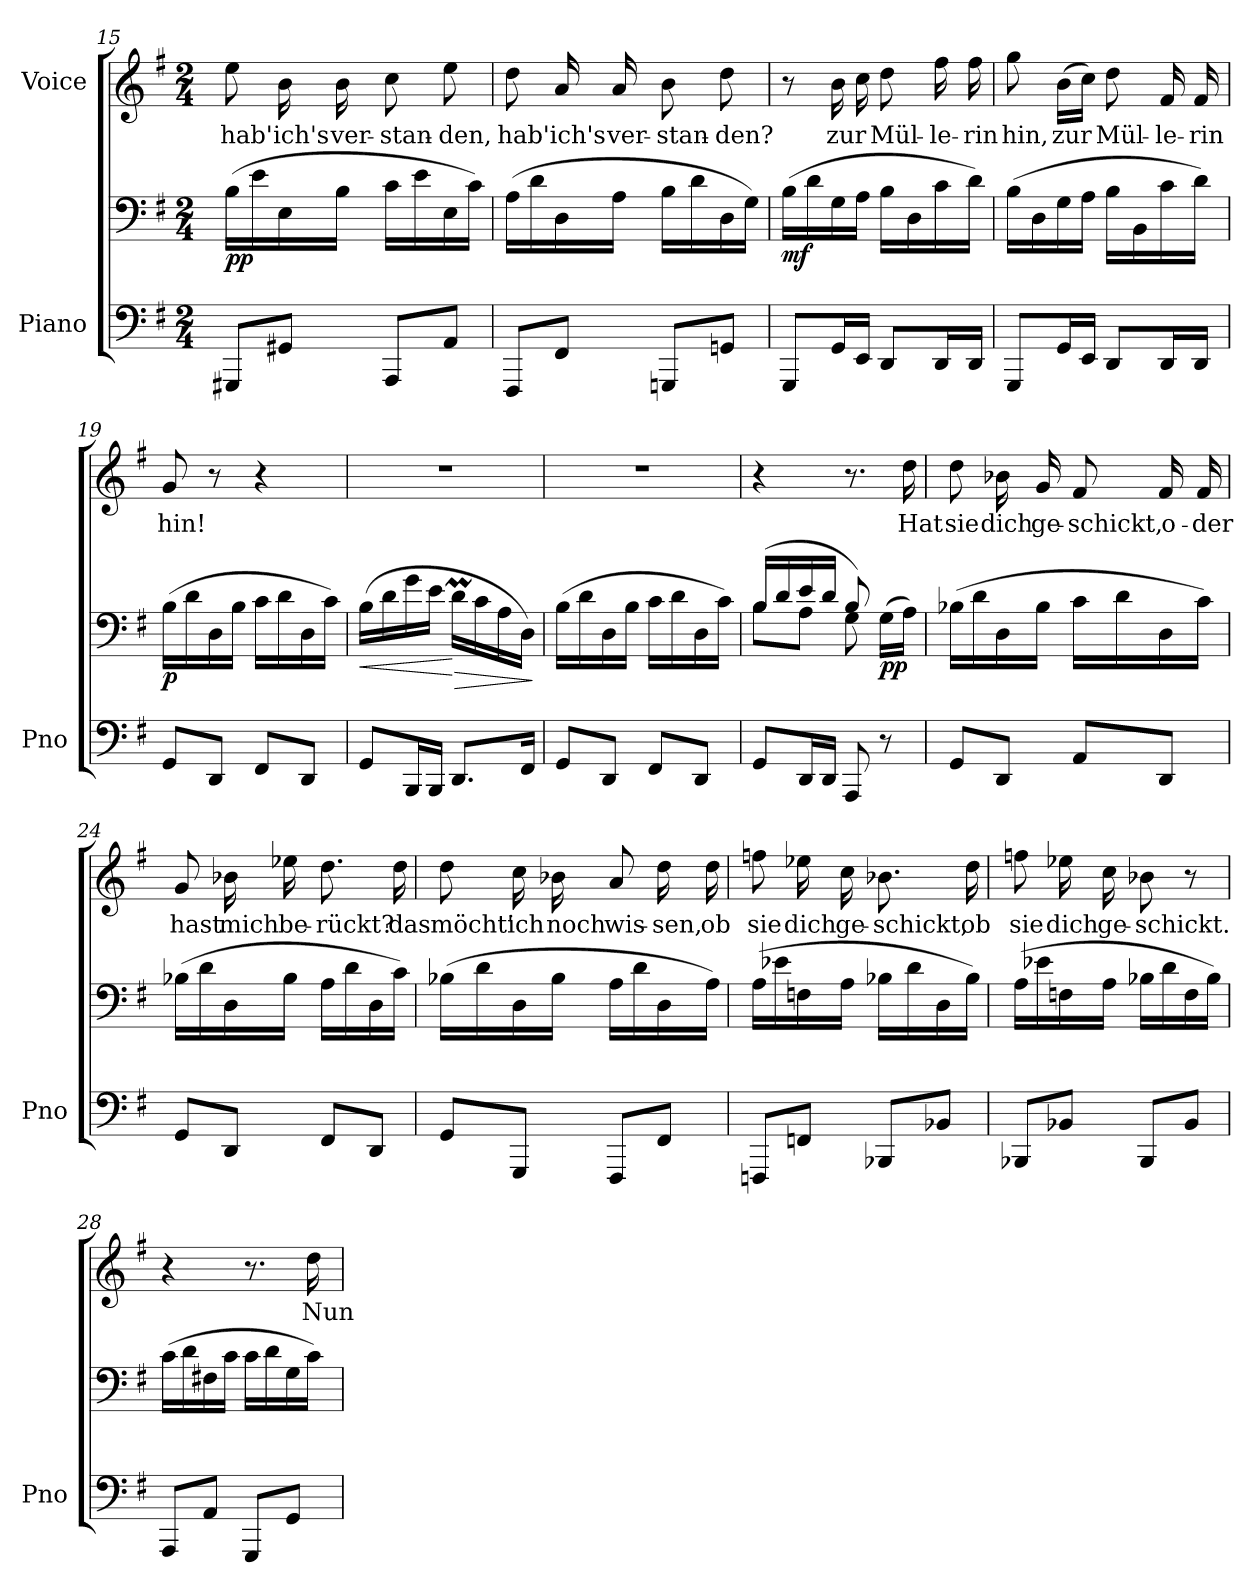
**kern	**kern	**dynam	**kern	**text
*part2	*part2	*part2	*part1	*part1
*staff3	*staff2	*staff2/3	*staff1	*staff1
*I"Piano	*	*	*I"Voice	*
*I'Pno	*	*	*	*
*clefF4	*clefF4	*	*clefG2	*
*k[f#]	*k[f#]	*	*k[f#]	*
*M2/4	*M2/4	*	*M2/4	*
=15	=15	=15	=15	=15
!	!	!LO:DY:b	!	!
8GGG#X/L	(16B\LL	pp	8ee\	hab'
.	16e\	.	.	.
8GG#X/J	16E\	.	16b\	ich's
.	16B\JJ	.	16b\	ver-
8AAA/L	16c\LL	.	8cc\	-stan-
.	16e\	.	.	.
8AA/J	16E\	.	8ee\	-den,
.	16c\JJ)	.	.	.
=16	=16	=16	=16	=16
8FFF#/L	(16A\LL	.	8dd\	hab'
.	16d\	.	.	.
8FF#/J	16D\	.	16a/	ich's
.	16A\JJ	.	16a/	ver-
8GGGn/L	16B\LL	.	8b\	-stan-
.	16d\	.	.	.
8GGn/J	16D\	.	8dd\	-den?
.	16G\JJ)	.	.	.
=17	=17	=17	=17	=17
!	!	!LO:DY:b	!	!
8GGG/L	(16B\LL	mf	8r	.
.	16d\	.	.	.
16GG/L	16G\	.	16b\	zur
16EE/JJ	16A\JJ	.	16cc\	.
8DD/L	16B\LL	.	8dd\	Mül-
.	16D\	.	.	.
16DD/L	16c\	.	16ff#\	-le-
16DD/JJ	16d\JJ)	.	16ff#\	-rin
!!LO:LB:g=z
=18	=18	=18	=18	=18
8GGG/L	(16B\LL	.	8gg\	hin,
.	16D\	.	.	.
16GG/L	16G\	.	(16b\LL	zur
16EE/JJ	16A\JJ	.	16cc\JJ)	.
8DD/L	16B\LL	.	8dd\	Mül-
.	16BB\	.	.	.
16DD/L	16c\	.	16f#/	-le-
16DD/JJ	16d\JJ)	.	16f#/	-rin
=19	=19	=19	=19	=19
!	!	!LO:DY:b	!	!
8GG/L	(16B\LL	p	8g/	hin!
.	16d\	.	.	.
8DD/J	16D\	.	8r	.
.	16B\JJ	.	.	.
8FF#/L	16c\LL	.	4r	.
.	16d\	.	.	.
8DD/J	16D\	.	.	.
.	16c\JJ)	.	.	.
=20	=20	=20	=20	=20
!	!	!LO:HP:b	!	!
8GG/L	(16B\LL	<	2r	.
.	16d\	.	.	.
16BBB/L	16g\	.	.	.
16BBB/JJ	16e\JJ	.	.	.
!	!	!LO:HP:n=1:b	!	!
8.DD/L	16dM\LL	[ >	.	.
.	16c\	.	.	.
.	16A\	.	.	.
16FF#/Jk	16D\JJ)	.	.	.
.	.	]	.	.
=21	=21	=21	=21	=21
8GG/L	(16B\LL	.	2r	.
.	16d\	.	.	.
8DD/J	16D\	.	.	.
.	16B\JJ	.	.	.
8FF#/L	16c\LL	.	.	.
.	16d\	.	.	.
8DD/J	16D\	.	.	.
.	16c\JJ)	.	.	.
!!LO:LB:g=z
=22	=22	=22	=22	=22
*	*^	*	*	*
8GG/L	(16B/LL	8B\L	.	4r	.
.	16d/	.	.	.	.
16DD/L	16e/	8A\J	.	.	.
16DD/JJ	16d/JJ	.	.	.	.
8AAA/	8B/)	8G\	.	8.r	.
!	!	!	!LO:DY:b	!	!
8r	(>16G\LL	8ryy	pp	.	.
.	16A\JJ)	.	.	16dd\	Hat
*	*v	*v	*	*	*
=23	=23	=23	=23	=23
8GG/L	(16B-X\LL	.	8dd\	sie
.	16d\	.	.	.
8DD/J	16D\	.	16b-X\	dich
.	16B-\JJ	.	16g/	ge-
8AA/L	16c\LL	.	8f#/	-schickt,
.	16d\	.	.	.
8DD/J	16D\	.	16f#/	o-
.	16c\JJ)	.	16f#/	-der
=24	=24	=24	=24	=24
8GG/L	(16B-X\LL	.	8g/	hast
.	16d\	.	.	.
8DD/J	16D\	.	16b-X\	mich
.	16B-\JJ	.	16ee-X\	be-
8FF#/L	16A\LL	.	8.dd\	-rückt?
.	16d\	.	.	.
8DD/J	16D\	.	.	.
.	16c\JJ)	.	16dd\	das
=25	=25	=25	=25	=25
8GG/L	(16B-X\LL	.	8dd\	möcht'
.	16d\	.	.	.
8GGG/J	16D\	.	16cc\	ich
.	16B-\JJ	.	16b-X\	noch
8FFF#/L	16A\LL	.	8a/	wis-
.	16d\	.	.	.
8FF#/J	16D\	.	16dd\	-sen,
.	16A\JJ)	.	16dd\	ob
!!LO:LB:g=z
=26	=26	=26	=26	=26
8FFFn/L	(16A\LL	.	8ffn\	sie
.	16e-X\	.	.	.
8FFn/J	16Fn\	.	16ee-X\	dich
.	16A\JJ	.	16cc\	ge-
8BBB-X/L	16B-X\LL	.	8.b-X\	-schickt,
.	16d\	.	.	.
8BB-X/J	16D\	.	.	.
.	16B-\JJ)	.	16dd\	ob
=27	=27	=27	=27	=27
8BBB-X/L	(16A\LL	.	8ffn\	sie
.	16e-X\	.	.	.
8BB-X/J	16Fn\	.	16ee-X\	dich
.	16A\JJ	.	16cc\	ge-
8BBB-/L	16B-X\LL	.	8b-X\	-schickt.
.	16d\	.	.	.
8BB-/J	16F\	.	8r	.
.	16B-\JJ)	.	.	.
=28	=28	=28	=28	=28
8AAA/L	(16c\LL	.	4r	.
.	16d\	.	.	.
8AA/J	16F#X\	.	.	.
.	16c\JJ	.	.	.
8GGG/L	16c\LL	.	8.r	.
.	16d\	.	.	.
8GG/J	16G\	.	.	.
.	16c\JJ)	.	16dd\	Nun
=	=	=	=	=
*-	*-	*-	*-	*-
